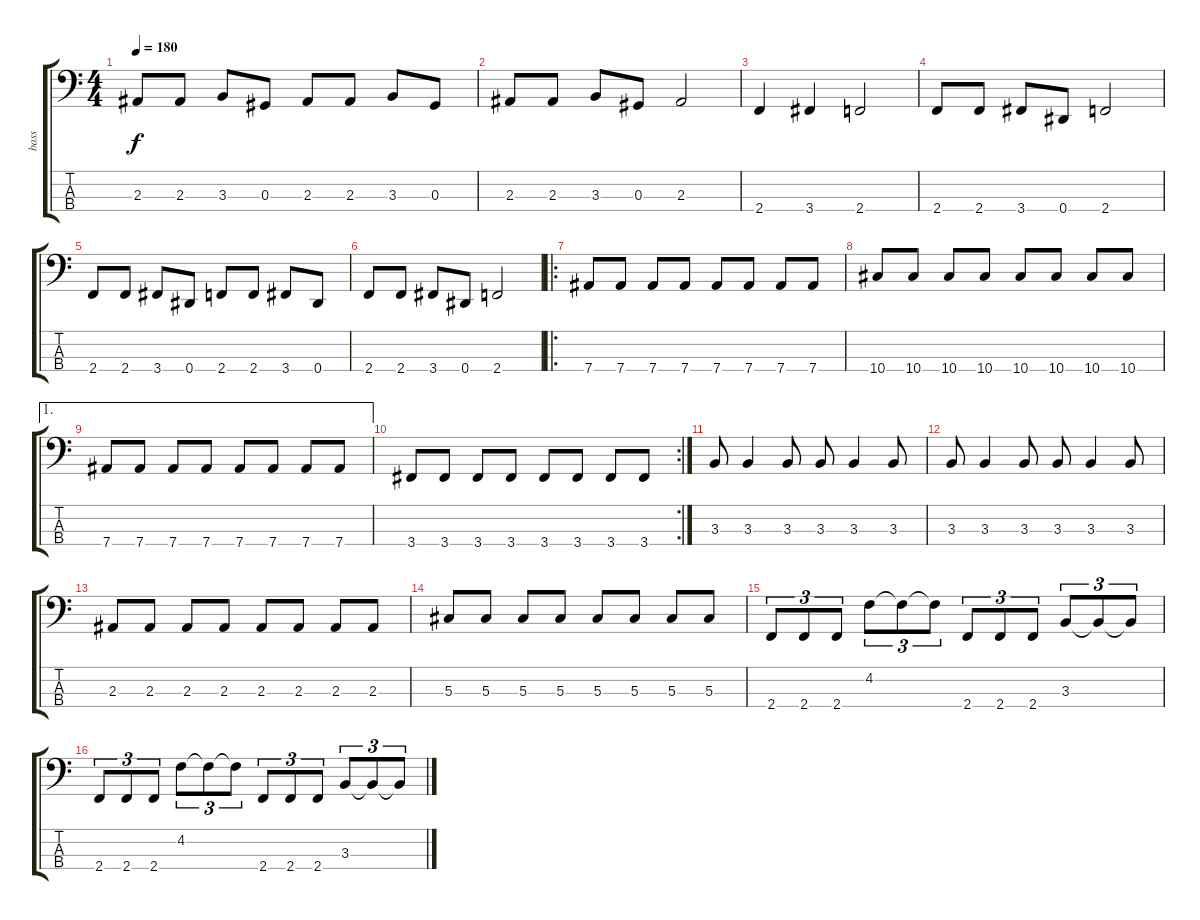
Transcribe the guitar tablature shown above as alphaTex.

\track ("bass" "bass") {instrument electricbasspick}
\staff {score tabs}
\tuning (Gb2 Db2 Ab1 Eb1) {hide}
\ts (4 4)
\tempo 180
\clef f4
\ks c
2.3.8{dy f} 2.3.8 3.3.8 0.3.8 2.3.8 2.3.8 3.3.8 0.3.8 |
2.3.8 2.3.8 3.3.8 0.3.8 2.3.2 |
2.4.4 3.4.4 2.4.2 |
2.4.8 2.4.8 3.4.8 0.4.8 2.4.2 |
2.4.8 2.4.8 3.4.8 0.4.8 2.4.8 2.4.8 3.4.8 0.4.8 |
2.4.8 2.4.8 3.4.8 0.4.8 2.4.2 |
\ro
7.4.8 7.4.8 7.4.8 7.4.8 7.4.8 7.4.8 7.4.8 7.4.8 |
10.4.8 10.4.8 10.4.8 10.4.8 10.4.8 10.4.8 10.4.8 10.4.8 |
\ae 1
7.4.8 7.4.8 7.4.8 7.4.8 7.4.8 7.4.8 7.4.8 7.4.8 |
\rc 2
3.4.8 3.4.8 3.4.8 3.4.8 3.4.8 3.4.8 3.4.8 3.4.8 |
3.3.8 3.3.4 3.3.8 3.3.8 3.3.4 3.3.8 |
3.3.8 3.3.4 3.3.8 3.3.8 3.3.4 3.3.8 |
2.3.8 2.3.8 2.3.8 2.3.8 2.3.8 2.3.8 2.3.8 2.3.8 |
5.3.8 5.3.8 5.3.8 5.3.8 5.3.8 5.3.8 5.3.8 5.3.8 |
2.4.8{tu (3 2)} 2.4.8{tu (3 2)} 2.4.8{tu (3 2)} 4.2.8{tu (3 2)} 4.2{t}.8{tu (3 2)} 4.2{t}.8{tu (3 2)} 2.4.8{tu (3 2)} 2.4.8{tu (3 2)} 2.4.8{tu (3 2)} 3.3.8{tu (3 2)} 3.3{t}.8{tu (3 2)} 3.3{t}.8{tu (3 2)} |
2.4.8{tu (3 2)} 2.4.8{tu (3 2)} 2.4.8{tu (3 2)} 4.2.8{tu (3 2)} 4.2{t}.8{tu (3 2)} 4.2{t}.8{tu (3 2)} 2.4.8{tu (3 2)} 2.4.8{tu (3 2)} 2.4.8{tu (3 2)} 3.3.8{tu (3 2)} 3.3{t}.8{tu (3 2)} 3.3{t}.8{tu (3 2)}
